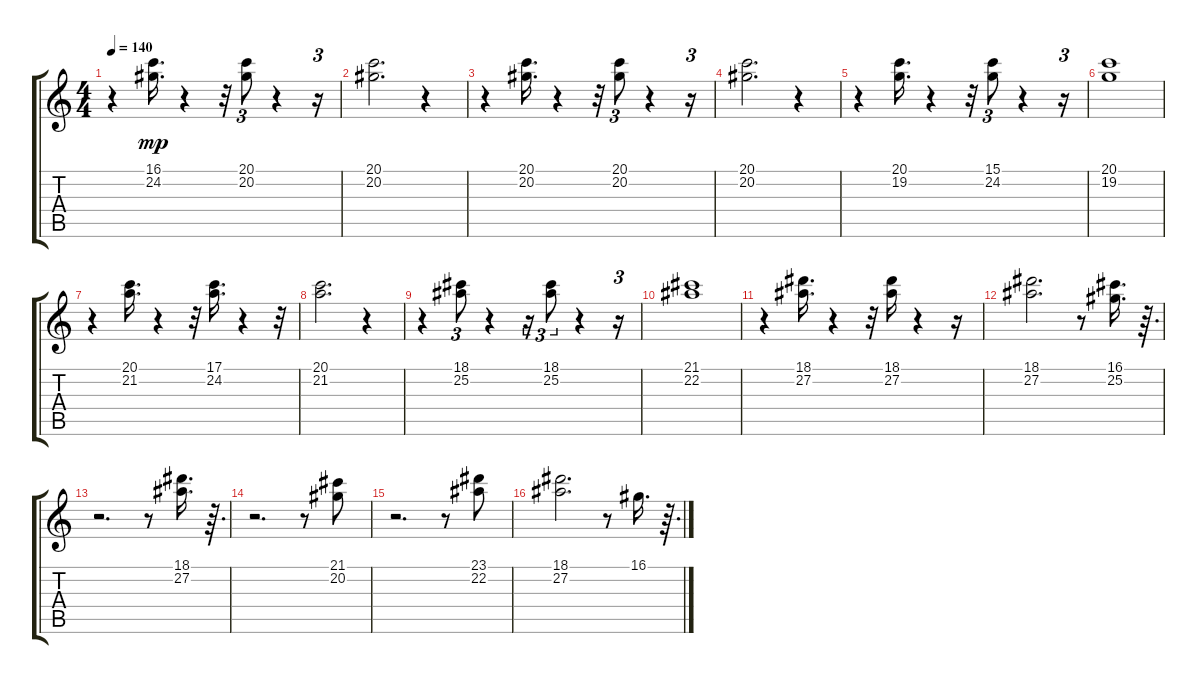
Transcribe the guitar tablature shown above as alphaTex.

\track "" {instrument percussiveorgan}
\staff {score tabs}
\tuning (E4 C4 Ab3 E3 C3 Ab2) {hide}
\ts (4 4)
\tempo 140
\clef g2
\ks c
r.4{dy mp} (16.1 24.2).16{d} r.4 r.32 (20.1 20.2).8{tu (3 2)} r.4 r.16{tu (3 2)} |
(20.1 20.2).2{d} r.4 |
r.4 (20.1 20.2).16{d} r.4 r.32 (20.1 20.2).8{tu (3 2)} r.4 r.16{tu (3 2)} |
(20.1 20.2).2{d} r.4 |
r.4 (20.1 19.2).16{d} r.4 r.32 (15.1 24.2).8{tu (3 2)} r.4 r.16{tu (3 2)} |
(20.1 19.2).1 |
r.4 (20.1 21.2).16{d} r.4 r.32 (17.1 24.2).16{d} r.4 r.32 |
(20.1 21.2).2{d} r.4 |
r.4 (18.1 25.2).8{tu (3 2)} r.4 r.16{tu (3 2)} (18.1 25.2).8{tu (3 2)} r.4 r.16{tu (3 2)} |
(21.1 22.2).1 |
r.4 (18.1 27.2).16{d} r.4 r.32 (18.1 27.2).16 r.4 r.16 |
(18.1 27.2).2{d} r.8 (16.1 25.2).16{d} r.64{d} |
r.2{d} r.8 (18.1 27.2).16{d} r.64{d} |
r.2{d} r.8 (21.1 20.2).8 |
r.2{d} r.8 (23.1 22.2).8 |
(18.1 27.2).2{d} r.8 16.1.16{d} r.64{d}
